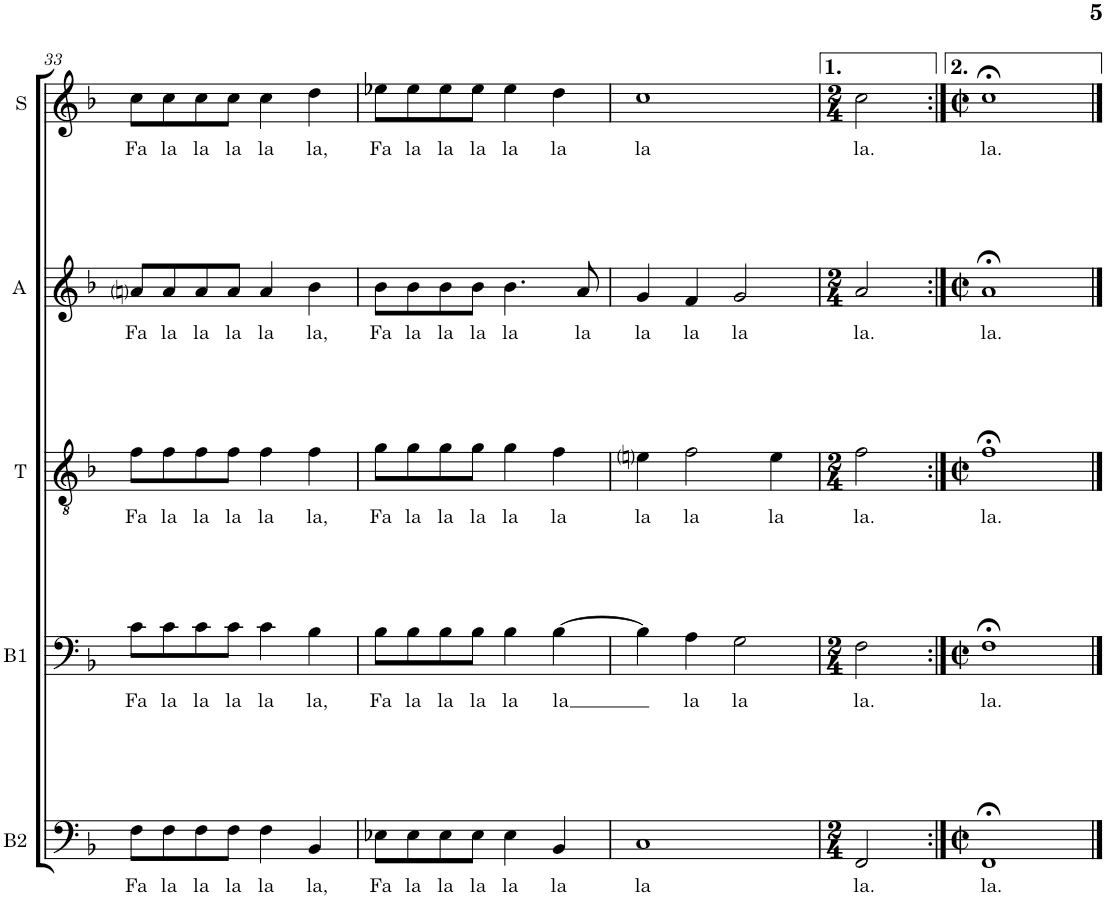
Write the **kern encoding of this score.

**kern	**text	**kern	**text	**kern	**text	**kern	**text	**kern	**text
*part5	*part5	*part4	*part4	*part3	*part3	*part2	*part2	*part1	*part1
*staff5	*staff5	*staff4	*staff4	*staff3	*staff3	*staff2	*staff2	*staff1	*staff1
*I"Bass (Bassus)	*	*I"Baritone (Tenor)	*	*I"Tenor (Altus)	*	*I"Alto (Quintus)	*	*I"Soprano (Cantus)	*
*I'B2	*	*I'B1	*	*I'T	*	*I'A	*	*I'S	*
!!LO:PB:g=z
*clefF4	*	*clefF4	*	*clefGv2	*	*clefG2	*	*clefG2	*
*k[b-]	*	*k[b-]	*	*k[b-]	*	*k[b-]	*	*k[b-]	*
*M2/2	*	*M2/2	*	*M2/2	*	*M2/2	*	*M2/2	*
*met(c|)	*	*met(c|)	*	*met(c|)	*	*met(c|)	*	*met(c|)	*
=33	=33	=33	=33	=33	=33	=33	=33	=33	=33
!	!LO:LY:b	!	!LO:LY:b	!	!LO:LY:b	!	!LO:LY:b	!	!LO:LY:b
8F\L	Fa	8c\L	Fa	8f\L	Fa	8ani/L	Fa	8cc\L	Fa
!	!LO:LY:b	!	!LO:LY:b	!	!LO:LY:b	!	!LO:LY:b	!	!LO:LY:b
8F\	la	8c\	la	8f\	la	8a/	la	8cc\	la
!	!LO:LY:b	!	!LO:LY:b	!	!LO:LY:b	!	!LO:LY:b	!	!LO:LY:b
8F\	la	8c\	la	8f\	la	8a/	la	8cc\	la
!	!LO:LY:b	!	!LO:LY:b	!	!LO:LY:b	!	!LO:LY:b	!	!LO:LY:b
8F\J	la	8c\J	la	8f\J	la	8a/J	la	8cc\J	la
!	!LO:LY:b	!	!LO:LY:b	!	!LO:LY:b	!	!LO:LY:b	!	!LO:LY:b
4F\	la	4c\	la	4f\	la	4a/	la	4cc\	la
!	!LO:LY:b	!	!LO:LY:b	!	!LO:LY:b	!	!LO:LY:b	!	!LO:LY:b
4BB-/	la,	4B-\	la,	4f\	la,	4b-\	la,	4dd\	la,
=34	=34	=34	=34	=34	=34	=34	=34	=34	=34
!	!LO:LY:b	!	!LO:LY:b	!	!LO:LY:b	!	!LO:LY:b	!	!LO:LY:b
8E-X\L	Fa	8B-\L	Fa	8g\L	Fa	8b-\L	Fa	8ee-X\L	Fa
!	!LO:LY:b	!	!LO:LY:b	!	!LO:LY:b	!	!LO:LY:b	!	!LO:LY:b
8E-\	la	8B-\	la	8g\	la	8b-\	la	8ee-\	la
!	!LO:LY:b	!	!LO:LY:b	!	!LO:LY:b	!	!LO:LY:b	!	!LO:LY:b
8E-\	la	8B-\	la	8g\	la	8b-\	la	8ee-\	la
!	!LO:LY:b	!	!LO:LY:b	!	!LO:LY:b	!	!LO:LY:b	!	!LO:LY:b
8E-\J	la	8B-\J	la	8g\J	la	8b-\J	la	8ee-\J	la
!	!LO:LY:b	!	!LO:LY:b	!	!LO:LY:b	!	!LO:LY:b	!	!LO:LY:b
4E-\	la	4B-\	la	4g\	la	4.b-\	la	4ee-\	la
!	!LO:LY:b	!	!LO:LY:b	!	!LO:LY:b	!	!	!	!LO:LY:b
4BB-/	la	[4B-\	la	4f\	la	.	.	4dd\	la
!	!	!	!	!	!	!	!LO:LY:b	!	!
.	.	.	.	.	.	8a/	la	.	.
=35	=35	=35	=35	=35	=35	=35	=35	=35	=35
!	!LO:LY:b	!	!	!	!LO:LY:b	!	!LO:LY:b	!	!LO:LY:b
1C	la	4B-\]	.	4eni\	la	4g/	la	1cc	la
!	!	!	!LO:LY:b	!	!LO:LY:b	!	!LO:LY:b	!	!
.	.	4A\	la	2f\	la	4f/	la	.	.
!	!	!	!LO:LY:b	!	!	!	!LO:LY:b	!	!
.	.	2G\	la	.	.	2g/	la	.	.
!	!	!	!	!	!LO:LY:b	!	!	!	!
.	.	.	.	4e\	la	.	.	.	.
=36	=36	=36	=36	=36	=36	=36	=36	=36	=36
*M2/4	*	*M2/4	*	*M2/4	*	*M2/4	*	*M2/4	*
!	!LO:LY:b	!	!LO:LY:b	!	!LO:LY:b	!	!LO:LY:b	!	!LO:LY:b
2FF/	la.	2F\	la.	2f\	la.	2a/	la.	2cc\	la.
=37:|!	=37:|!	=37:|!	=37:|!	=37:|!	=37:|!	=37:|!	=37:|!	=37:|!	=37:|!
*M2/2	*	*M2/2	*	*M2/2	*	*M2/2	*	*M2/2	*
*met(c|)	*	*met(c|)	*	*met(c|)	*	*met(c|)	*	*met(c|)	*
!	!LO:LY:b	!	!LO:LY:b	!	!LO:LY:b	!	!LO:LY:b	!	!LO:LY:b
1FF;<	la.	1F;<	la.	1f;<	la.	1a;<	la.	1cc;<	la.
==	==	==	==	==	==	==	==	==	==
*-	*-	*-	*-	*-	*-	*-	*-	*-	*-
